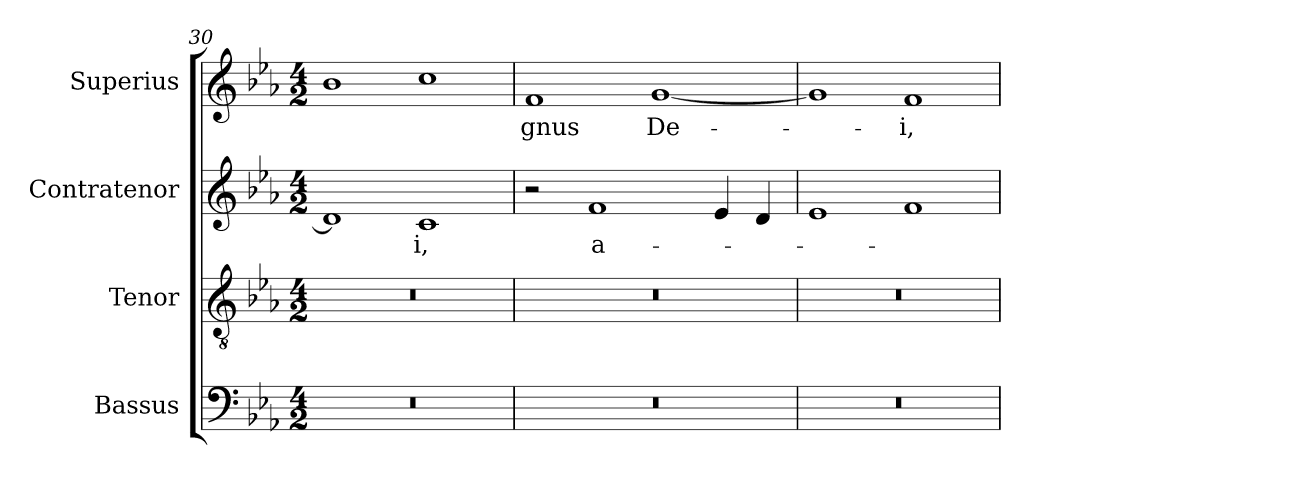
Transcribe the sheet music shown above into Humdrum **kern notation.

**kern	**kern	**kern	**text	**kern	**text
*part4	*part3	*part2	*part2	*part1	*part1
*staff4	*staff3	*staff2	*staff2	*staff1	*staff1
*I"Bassus	*I"Tenor	*I"Contratenor	*	*I"Superius	*
*I'B.	*I'T.	*	*	*	*
*clefF4	*clefGv2	*clefG2	*	*clefG2	*
*	*ITrd7c12	*ITrd7c12	*	*	*
*k[b-e-a-]	*k[b-e-a-]	*k[b-e-a-]	*	*k[b-e-a-]	*
*E-:	*E-:	*E-:	*	*E-:	*
*M4/2	*M4/2	*M4/2	*	*M4/2	*
=30	=30	=30	=30	=30	=30
!LO:N:vis=1	!LO:N:vis=1	!	!	!	!
0r	0r	1Di]	.	1b-i	.
!	!	!	!LO:LY:b:color=#000000	!	!
.	.	1Ci	-i,	1cci	.
=31	=31	=31	=31	=31	=31
!LO:N:vis=1	!LO:N:vis=1	!	!	!	!
!	!	!	!	!	!LO:LY:b:color=#000000
0r	0r	2r	.	1fi	-gnus
!	!	!	!LO:LY:b:color=#000000	!	!
.	.	1Fi	a-	.	.
!	!	!	!	!	!LO:LY:b:color=#000000
.	.	.	.	[<1gi	De-
.	.	4E-i/	.	.	.
.	.	4Di/	.	.	.
!!LO:LB:g=z
=32	=32	=32	=32	=32	=32
!LO:N:vis=1	!LO:N:vis=1	!	!	!	!
0r	0r	1E-i	.	1gi]	.
!	!	!	!	!	!LO:LY:b:color=#000000
.	.	1Fi	.	1fi	-i,
=	=	=	=	=	=
*-	*-	*-	*-	*-	*-
